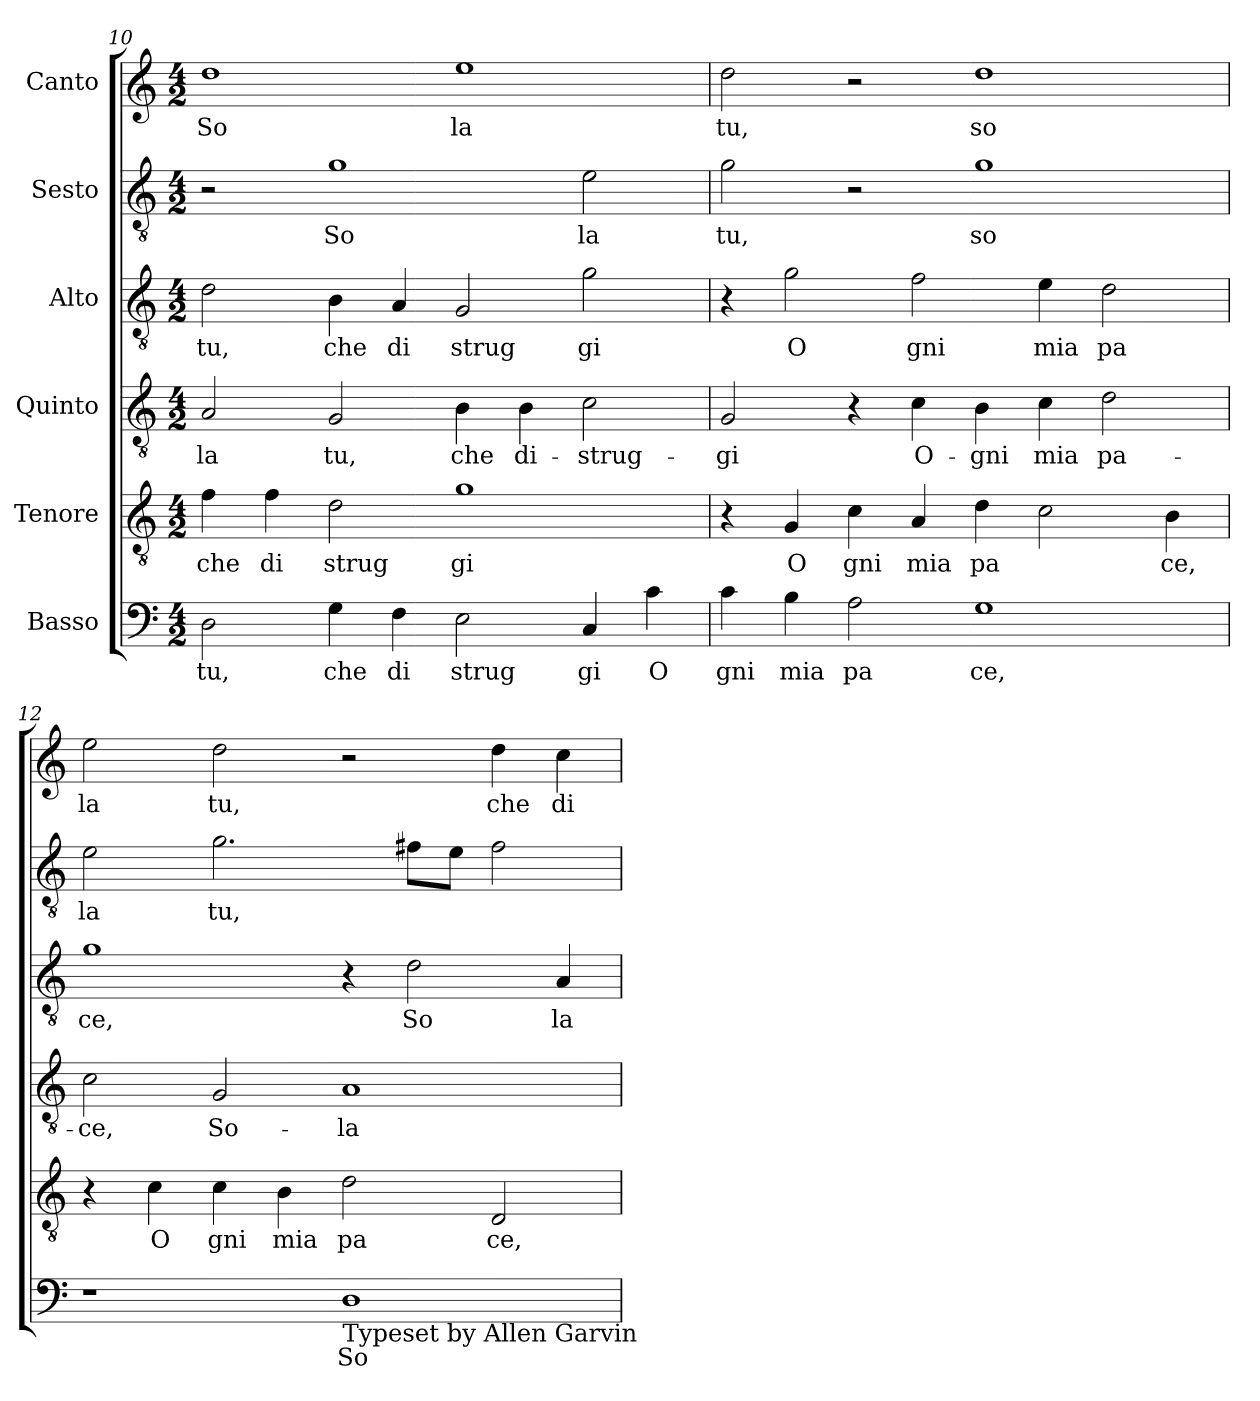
**kern	**text	**kern	**text	**kern	**text	**kern	**text	**kern	**text	**kern	**text
*part6	*part6	*part5	*part5	*part4	*part4	*part3	*part3	*part2	*part2	*part1	*part1
*staff6	*staff6	*staff5	*staff5	*staff4	*staff4	*staff3	*staff3	*staff2	*staff2	*staff1	*staff1
*I"Basso	*	*I"Tenore	*	*I"Quinto	*	*I"Alto	*	*I"Sesto	*	*I"Canto	*
*clefF4	*	*clefGv2	*	*clefGv2	*	*clefGv2	*	*clefGv2	*	*clefG2	*
*M4/2	*	*M4/2	*	*M4/2	*	*M4/2	*	*M4/2	*	*M4/2	*
=10	=10	=10	=10	=10	=10	=10	=10	=10	=10	=10	=10
!	!LO:LY:b:cj	!	!LO:LY:b:cj	!	!LO:LY:b:cj	!	!LO:LY:b:cj	!	!	!	!LO:LY:b:cj
2D\	tu,	4f\	che	2A/	-la	2d\	tu,	2r	.	1dd	So
!	!	!	!LO:LY:b:cj	!	!	!	!	!	!	!	!
.	.	4f\	di	.	.	.	.	.	.	.	.
!	!LO:LY:b:cj	!	!LO:LY:b:cj	!	!LO:LY:b:cj	!	!LO:LY:b:cj	!	!LO:LY:b:cj	!	!
4G\	che	2d\	strug	2G/	tu,	4B\	che	1g	So	.	.
!	!LO:LY:b:cj	!	!	!	!	!	!LO:LY:b:cj	!	!	!	!
4F\	di	.	.	.	.	4A/	di	.	.	.	.
!	!LO:LY:b:cj	!	!LO:LY:b:cj	!	!LO:LY:b:cj	!	!LO:LY:b:cj	!	!	!	!LO:LY:b:cj
2E\	strug	1g	gi	4B\	che	2G/	strug	.	.	1ee	la
!	!	!	!	!	!LO:LY:b:cj	!	!	!	!	!	!
.	.	.	.	4B\	di-	.	.	.	.	.	.
!	!LO:LY:b:cj	!	!	!	!LO:LY:b:cj	!	!LO:LY:b:cj	!	!LO:LY:b:cj	!	!
4C/	gi	.	.	2c\	-strug-	2g\	gi	2e\	la	.	.
!	!LO:LY:b:cj	!	!	!	!	!	!	!	!	!	!
4c\	O	.	.	.	.	.	.	.	.	.	.
=11	=11	=11	=11	=11	=11	=11	=11	=11	=11	=11	=11
!	!LO:LY:b:cj	!	!	!	!LO:LY:b:cj	!	!	!	!LO:LY:b:cj	!	!LO:LY:b:cj
4c\	gni	4r	.	2G/	-gi	4r	.	2g\	tu,	2dd\	tu,
!	!LO:LY:b:cj	!	!LO:LY:b:cj	!	!	!	!LO:LY:b:cj	!	!	!	!
4B\	mia	4G/	O	.	.	2g\	O	.	.	.	.
!	!LO:LY:b:cj	!	!LO:LY:b:cj	!	!	!	!	!	!	!	!
2A\	pa	4c\	gni	4r	.	.	.	2r	.	2r	.
!	!	!	!LO:LY:b:cj	!	!LO:LY:b:cj	!	!LO:LY:b:cj	!	!	!	!
.	.	4A/	mia	4c\	O-	2f\	gni	.	.	.	.
!	!LO:LY:b:cj	!	!LO:LY:b	!	!LO:LY:b:cj	!	!	!	!LO:LY:b:cj	!	!LO:LY:b:cj
1G	ce,	4d\	pa	4B\	-gni	.	.	1g	so	1dd	so
!	!	!	!	!	!LO:LY:b:cj	!	!LO:LY:b:cj	!	!	!	!
.	.	2c\	.	4c\	mia	4e\	mia	.	.	.	.
!	!	!	!	!	!LO:LY:b:cj	!	!LO:LY:b:cj	!	!	!	!
.	.	.	.	2d\	pa-	2d\	pa	.	.	.	.
!	!	!	!LO:LY:b:cj	!	!	!	!	!	!	!	!
.	.	4B\	ce,	.	.	.	.	.	.	.	.
!!LO:LB:g=z
=12	=12	=12	=12	=12	=12	=12	=12	=12	=12	=12	=12
!	!	!	!	!	!LO:LY:b:cj	!	!LO:LY:b:cj	!	!LO:LY:b:cj	!	!LO:LY:b:cj
1r	.	4r	.	2c\	-ce,	1g	ce,	2e\	la	2ee\	la
!	!	!	!LO:LY:b:cj	!	!	!	!	!	!	!	!
.	.	4c\	O	.	.	.	.	.	.	.	.
!	!	!	!LO:LY:b:cj	!	!LO:LY:b:cj	!	!	!	!LO:LY:b	!	!LO:LY:b:cj
.	.	4c\	gni	2G/	So-	.	.	2.g\	tu,	2dd\	tu,
!	!	!	!LO:LY:b:cj	!	!	!	!	!	!	!	!
.	.	4B\	mia	.	.	.	.	.	.	.	.
!LO:TX:b:t=Typeset by Allen Garvin	!	!	!	!	!	!	!	!	!	!	!
!	!LO:LY:b:cj	!	!LO:LY:b:cj	!	!LO:LY:b:cj	!	!	!	!	!	!
1D	So	2d\	pa	1A	-la	4r	.	.	.	2r	.
!	!	!	!	!	!	!	!LO:LY:b:cj	!	!	!	!
.	.	.	.	.	.	2d\	So	8f#X\L	.	.	.
.	.	.	.	.	.	.	.	8e\J	.	.	.
!	!	!	!LO:LY:b:cj	!	!	!	!	!	!	!	!LO:LY:b:cj
.	.	2D/	ce,	.	.	.	.	2f#\	.	4dd\	che
!	!	!	!	!	!	!	!LO:LY:b:cj	!	!	!	!LO:LY:b:cj
.	.	.	.	.	.	4A/	la	.	.	4cc\	di-
=	=	=	=	=	=	=	=	=	=	=	=
*-	*-	*-	*-	*-	*-	*-	*-	*-	*-	*-	*-
